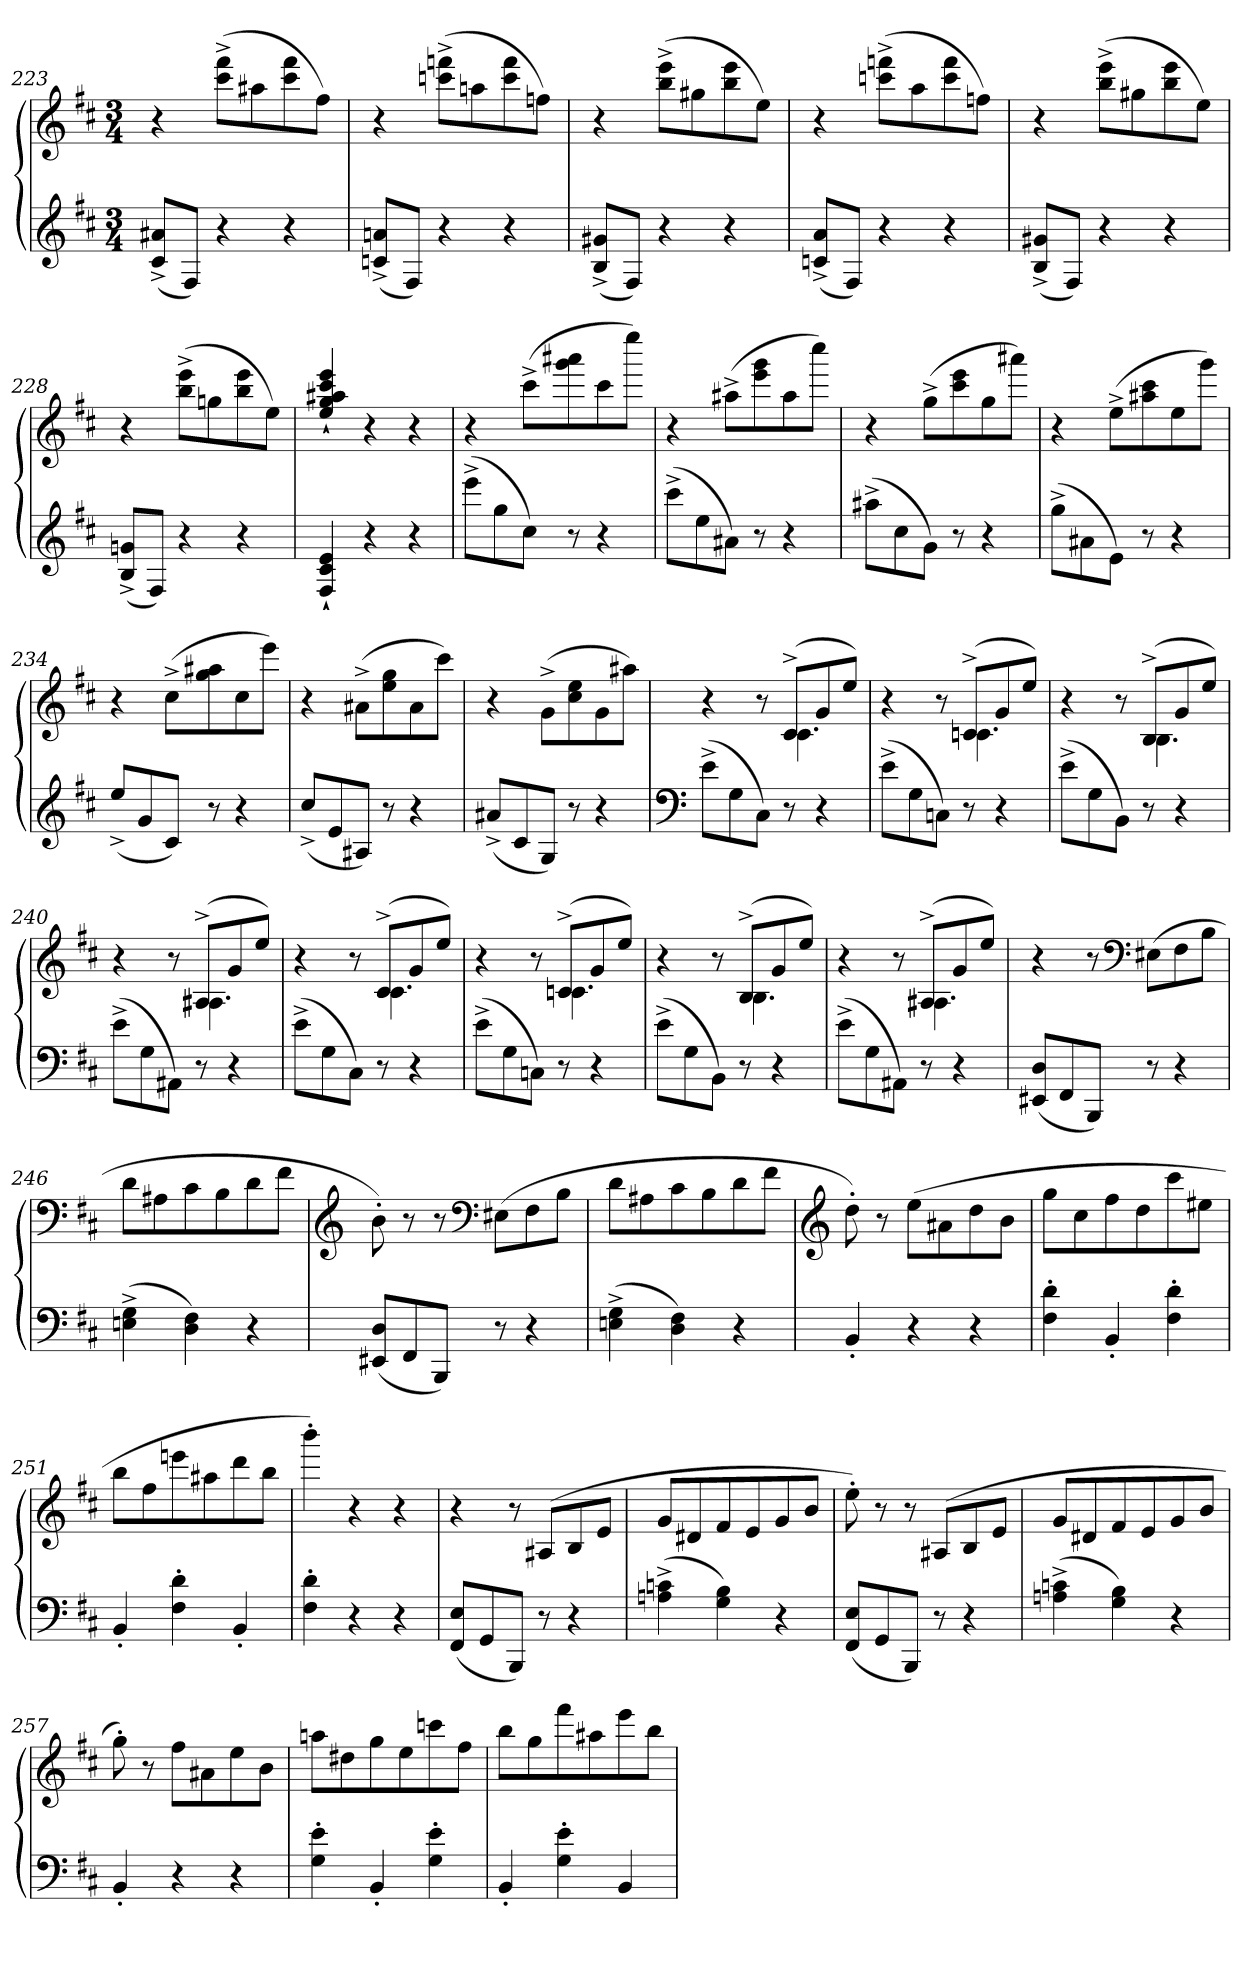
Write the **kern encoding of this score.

**kern	**kern
*part1	*part1
*staff2	*staff1
*clefG2	*clefG2
*k[f#c#]	*k[f#c#]
*M3/4	*M3/4
=223	=223
(8c#^/ 8a#X^/L	4r
8F#/J)	.
4r	(8ccc#^\ 8fff#^\L
.	8aa#X\
4r	8ccc#\ 8fff#\
.	8ff#\J)
=224	=224
(8cn^/ 8an^/L	4r
8F#/J)	.
4r	(8cccn^\ 8fffn^\L
.	8aan\
4r	8ccc\ 8fff\
.	8ffn\J)
=225	=225
(8B^/ 8g#X^/L	4r
8F#/J)	.
4r	(8bb^\ 8eee^\L
.	8gg#X\
4r	8bb\ 8eee\
.	8ee\J)
=226	=226
(8cn^/ 8a^/L	4r
8F#/J)	.
4r	(8cccn^\ 8fffn^\L
.	8aa\
4r	8ccc\ 8fff\
.	8ffn\J)
=227	=227
(8B^/ 8g#X^/L	4r
8F#/J)	.
4r	(8bb^\ 8eee^\L
.	8gg#X\
4r	8bb\ 8eee\
.	8ee\J)
=228	=228
(8B^/ 8gn^/L	4r
8F#/J)	.
4r	(8bb^\ 8eee^\L
.	8ggn\
4r	8bb\ 8eee\
.	8ee\J)
=229	=229
4F#`/ 4c#`/ 4e`/	4ee`/ 4gg`/ 4aa#X`/ 4ccc#`/ 4eee`/
4r	4r
4r	4r
=230	=230
(8eee^\L	4r
8gg\	.
8cc#\J)	(8ccc#^\L
8r	8ggg\ 8aaa#X\
4r	8ccc#\
.	8eeee\J)
=231	=231
(8ccc#^\L	4r
8ee\	.
8a#X\J)	(8aa#X^\L
8r	8eee\ 8ggg\
4r	8aa#\
.	8cccc#\J)
=232	=232
(8aa#X^\L	4r
8cc#\	.
8g\J)	(8gg^\L
8r	8ccc#\ 8eee\
4r	8gg\
.	8aaa#X\J)
=233	=233
(8gg^\L	4r
8a#X\	.
8e\J)	(8ee^\L
8r	8aa#X\ 8ccc#\
4r	8ee\
.	8ggg\J)
=234	=234
(8ee^/L	4r
8g/	.
8c#/J)	(8cc#^\L
8r	8gg\ 8aa#X\
4r	8cc#\
.	8eee\J)
=235	=235
(8cc#^/L	4r
8e/	.
8A#X/J)	(8a#X^\L
8r	8ee\ 8gg\
4r	8a#\
.	8ccc#\J)
=236	=236
(8a#X^/L	4r
8c#/	.
8G/J)	(8g^\L
8r	8cc#\ 8ee\
4r	8g\
.	8aa#X\J)
=237	=237
*clefF4	*
*	*^
(8e^\L	4r	4.ryy
8G\	.	.
8C#\J)	8r	.
8r	(8c#^/L	4.c#\
4r	8g/	.
.	8ee/J)	.
=238	=238	=238
(8e^\L	4r	4.ryy
8G\	.	.
8Cn\J)	8r	.
8r	(8cn^/L	4.cn\
4r	8g/	.
.	8ee/J)	.
=239	=239	=239
(8e^\L	4r	4.ryy
8G\	.	.
8BB\J)	8r	.
8r	(8B^/L	4.B\
4r	8g/	.
.	8ee/J)	.
=240	=240	=240
(8e^\L	4r	4.ryy
8G\	.	.
8AA#X\J)	8r	.
8r	(8A#X^/L	4.A#X\
4r	8g/	.
.	8ee/J)	.
=241	=241	=241
(8e^\L	4r	4.ryy
8G\	.	.
8C#\J)	8r	.
8r	(8c#^/L	4.c#\
4r	8g/	.
.	8ee/J)	.
=242	=242	=242
(8e^\L	4r	4.ryy
8G\	.	.
8Cn\J)	8r	.
8r	(8cn^/L	4.cn\
4r	8g/	.
.	8ee/J)	.
=243	=243	=243
(8e^\L	4r	4.ryy
8G\	.	.
8BB\J)	8r	.
8r	(8B^/L	4.B\
4r	8g/	.
.	8ee/J)	.
=244	=244	=244
(8e^\L	4r	4.ryy
8G\	.	.
8AA#X\J)	8r	.
8r	(8A#X^/L	4.A#X\
4r	8g/	.
.	8ee/J)	.
*	*v	*v
=245	=245
(8EE#X/ 8D/L	4r
8FF#/	.
8BBB/J)	8r
*	*clefF4
8r	(8E#X\L
4r	8F#\
.	8B\J
=246	=246
(4En^\ 4G^\	8d\L
.	8A#X\
4D\ 4F#\)	8c#\
.	8B\
4r	8d\
.	8f#\J
=247	=247
*	*clefG2
(8EE#X/ 8D/L	8b'\)
8FF#/	8r
8BBB/J)	8r
*	*clefF4
8r	(8E#X\L
4r	8F#\
.	8B\J
=248	=248
(4En^\ 4G^\	8d\L
.	8A#X\
4D\ 4F#\)	8c#\
.	8B\
4r	8d\
.	8f#\J
=249	=249
*	*clefG2
4BB'/	8dd'\)
.	8r
4r	(8ee\L
.	8a#X\
4r	8dd\
.	8b\J
=250	=250
4F#'\ 4d'\	8gg\L
.	8cc#\
4BB'/	8ff#\
.	8dd\
4F#'\ 4d'\	8ccc#\
.	8ee#X\J
=251	=251
4BB'/	8bb\L
.	8ff#\
4F#'\ 4d'\	8eeen\
.	8aa#X\
4BB'/	8ddd\
.	8bb\J
=252	=252
4F#'\ 4d'\	4bbb'\)
4r	4r
4r	4r
=253	=253
(8FF#/ 8E/L	4r
8GG/	.
8BBB/J)	8r
8r	(8A#X/L
4r	8B/
.	8e/J
=254	=254
(4An^\ 4cn^\	8g/L
.	8d#X/
4G\ 4B\)	8f#/
.	8e/
4r	8g/
.	8b/J
=255	=255
(8FF#/ 8E/L	8ee'\)
8GG/	8r
8BBB/J)	8r
8r	(8A#X/L
4r	8B/
.	8e/J
=256	=256
(4An^\ 4cn^\	8g/L
.	8d#X/
4G\ 4B\)	8f#/
.	8e/
4r	8g/
.	8b/J
=257	=257
4BB'/	8gg'\)
.	8r
4r	8ff#\L
.	8a#X\
4r	8ee\
.	8b\J
=258	=258
4G'\ 4e'\	8aan\L
.	8dd#X\
4BB'/	8gg\
.	8ee\
4G'\ 4e'\	8cccn\
.	8ff#\J
=259	=259
4BB'/	8bb\L
.	8gg\
4G'\ 4e'\	8fff#\
.	8aa#X\
4BB/	8eee\
.	8bb\J
=	=
*-	*-
